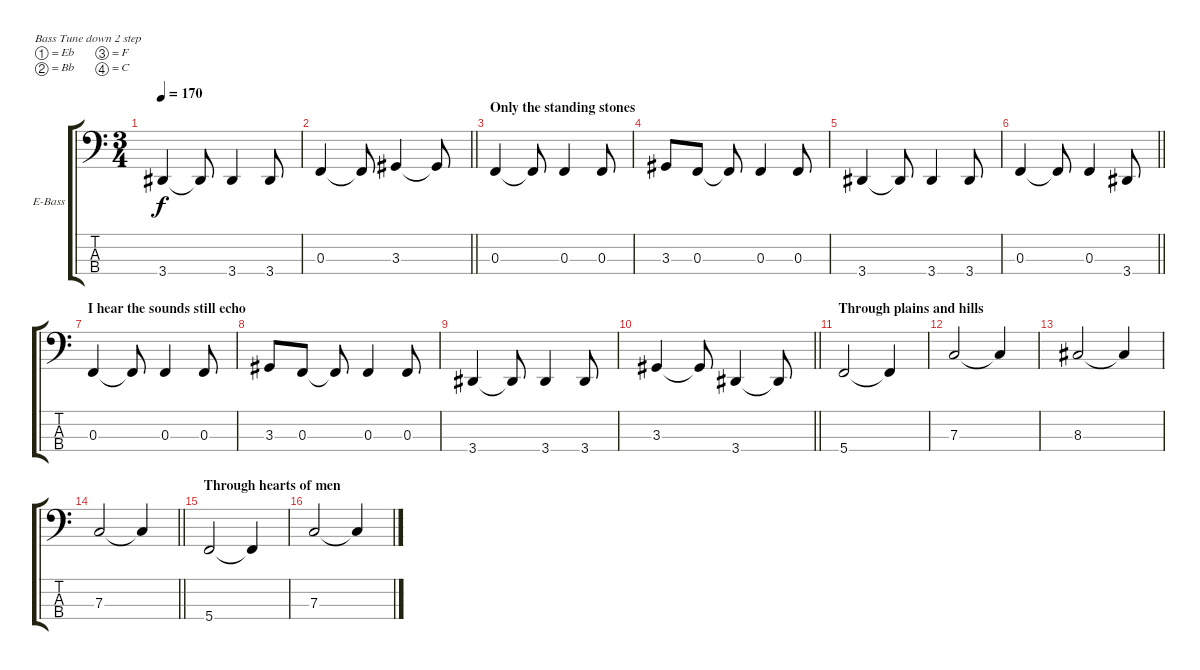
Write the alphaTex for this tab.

\bracketExtendMode groupsimilarinstruments
\firstSystemTrackNameOrientation horizontal
\otherSystemsTrackNameOrientation horizontal
\track ("Bass" "E-Bass") {instrument electricbasspick}
\staff {score tabs}
\tuning (Eb2 Bb1 F1 C1)
\ts (3 4)
\tempo 170
\clef f4
\ks c
3.4.4{dy f} 3.4{t}.8 3.4.4 3.4.8 |
\barLineRight lightlight
0.3.4 0.3{t}.8 3.3.4 3.3{t}.8 |
\section ("" "Only the standing stones")
0.3.4 0.3{t}.8 0.3.4 0.3.8 |
3.3.8 0.3.8 0.3{t}.8 0.3.4 0.3.8 |
3.4.4 3.4{t}.8 3.4.4 3.4.8 |
\barLineRight lightlight
0.3.4 0.3{t}.8 0.3.4 3.4.8 |
\section ("" "I hear the sounds still echo")
0.3.4 0.3{t}.8 0.3.4 0.3.8 |
3.3.8 0.3.8 0.3{t}.8 0.3.4 0.3.8 |
3.4.4 3.4{t}.8 3.4.4 3.4.8 |
\barLineRight lightlight
3.3.4 3.3{t}.8 3.4.4 3.4{t}.8 |
\section ("" "Through plains and hills")
5.4.2 5.4{t}.4 |
7.3.2 7.3{t}.4 |
8.3.2 8.3{t}.4 |
\barLineRight lightlight
7.3.2 7.3{t}.4 |
\section ("" "Through hearts of men")
5.4.2 5.4{t}.4 |
7.3.2 7.3{t}.4
